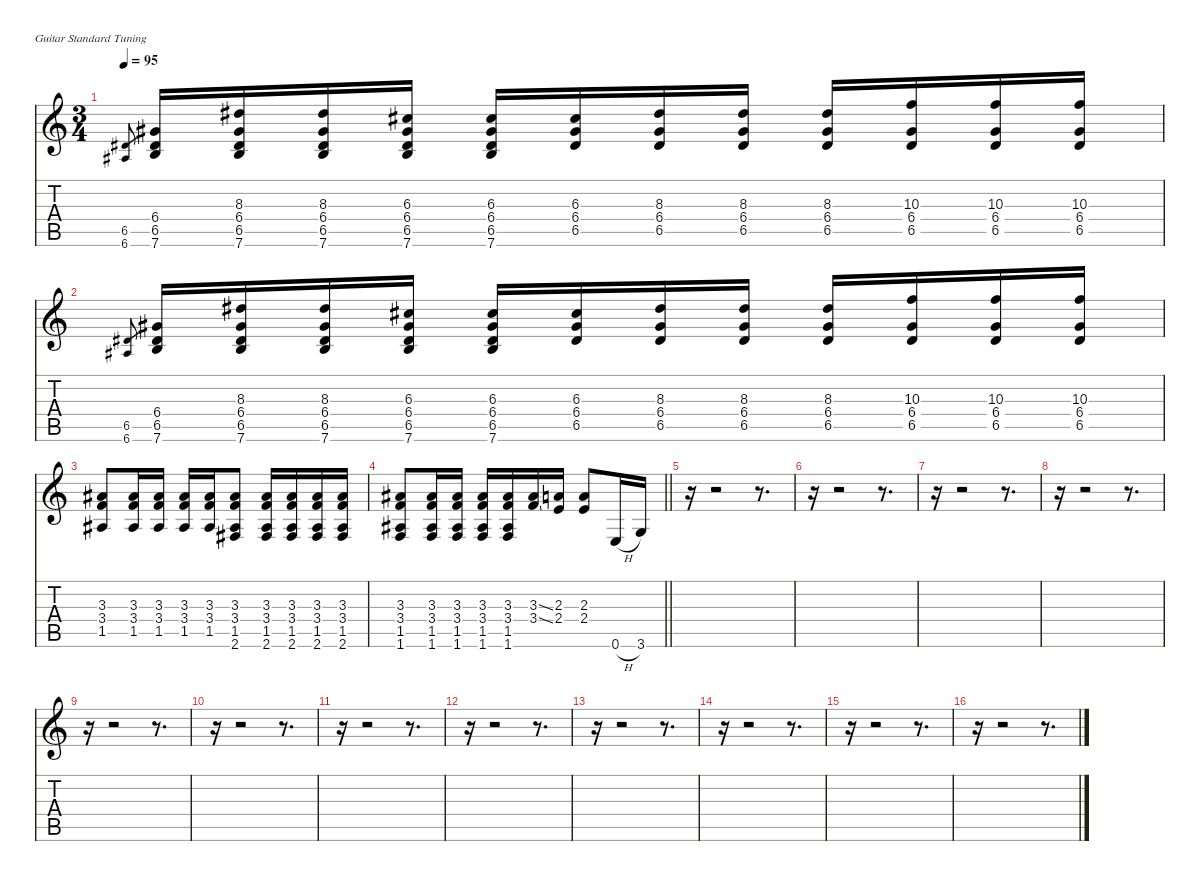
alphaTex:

\defaultSystemsLayout 4
\hideDynamics
\bracketExtendMode nobrackets
\singleTrackTrackNamePolicy hidden
\multiTrackTrackNamePolicy hidden
\firstSystemTrackNameMode fullname
\firstSystemTrackNameOrientation horizontal
\otherSystemsTrackNameOrientation horizontal
\track ("Acoustic Guitar" "s.guit.") {instrument acousticguitarsteel}
\staff {score tabs}
\tuning (E4 B3 G3 D3 A2 E2)
\ts (3 4)
\tempo 95
\clef g2
\ks c
(6.5{acc #} 6.6{acc #}).8{gr dy mf beam Up} (6.4{acc #} 6.5{acc #} 7.6).16{beam Up} (8.3{acc #} 6.4{acc #} 6.5{acc #} 7.6).16{beam Up} (8.3{acc #} 6.4{acc #} 6.5{acc #} 7.6).16{dy mp beam Up} (6.3{acc #} 6.4{acc #} 6.5{acc #} 7.6).16{beam Up} (6.3{acc #} 6.4{acc #} 6.5{acc #} 7.6).16{dy mf beam Up} (6.3{acc #} 6.4{acc #} 6.5{acc #}).16{dy mp beam Up} (8.3{acc #} 6.4{acc #} 6.5{acc #}).16{dy mf beam Up} (8.3{acc #} 6.4{acc #} 6.5{acc #}).16{beam Up} (8.3{acc #} 6.4{acc #} 6.5{acc #}).16{dy mp beam Up} (10.3 6.4{acc #} 6.5{acc #}).16{dy mf beam Up} (10.3 6.4{acc #} 6.5{acc #}).16{beam Up} (10.3 6.4{acc #} 6.5{acc #}).16{beam Up} |
(6.5{acc #} 6.6{acc #}).8{gr beam Up} (6.4{acc #} 6.5{acc #} 7.6).16{beam Up} (8.3{acc #} 6.4{acc #} 6.5{acc #} 7.6).16{beam Up} (8.3{acc #} 6.4{acc #} 6.5{acc #} 7.6).16{dy mp beam Up} (6.3{acc #} 6.4{acc #} 6.5{acc #} 7.6).16{beam Up} (6.3{acc #} 6.4{acc #} 6.5{acc #} 7.6).16{dy mf beam Up} (6.3{acc #} 6.4{acc #} 6.5{acc #}).16{dy mp beam Up} (8.3{acc #} 6.4{acc #} 6.5{acc #}).16{dy mf beam Up} (8.3{acc #} 6.4{acc #} 6.5{acc #}).16{beam Up} (8.3{acc #} 6.4{acc #} 6.5{acc #}).16{dy mp beam Up} (10.3 6.4{acc #} 6.5{acc #}).16{dy mf beam Up} (10.3 6.4{acc #} 6.5{acc #}).16{beam Up} (10.3 6.4{acc #} 6.5{acc #}).16{beam Up} |
(3.3{acc #} 3.4 1.5{acc #}).8{dy f beam Up} (3.3{acc #} 3.4 1.5{acc #}).16{dy mf beam Up} (3.3{acc #} 3.4 1.5{acc #}).16{beam Up} (3.3{acc #} 3.4 1.5{acc #}).16{beam Up} (3.3{acc #} 3.4 1.5{acc #}).16{dy mp beam Up} (3.3{acc #} 3.4 1.5{acc #} 2.6{acc #}).8{dy f beam Up} (3.3{acc #} 3.4 1.5{acc #} 2.6{acc #}).16{dy mf beam Up} (3.3{acc #} 3.4 1.5{acc #} 2.6{acc #}).16{beam Up} (3.3{acc #} 3.4 1.5{acc #} 2.6{acc #}).16{dy mp beam Up} (3.3{acc #} 3.4 1.5{acc #} 2.6{acc #}).16{beam Up} |
\barLineRight lightlight
(3.3{acc #} 3.4 1.5{acc #} 1.6).8{dy f beam Up} (3.3{acc #} 3.4 1.5{acc #} 1.6).16{dy mf beam Up} (3.3{acc #} 3.4 1.5{acc #} 1.6).16{beam Up} (3.3{acc #} 3.4 1.5{acc #} 1.6).16{dy mp beam Up} (3.3{acc #} 3.4 1.5{acc #} 1.6).16{beam Up} (3.3{ss acc #} 3.4{ss}).16{dy ff beam Up} (2.3 2.4).16{beam Up} (2.3 2.4).8{beam Up} 0.6{h}.16{beam Up} 3.6.16{beam Up} |
r.16{beam Down} r.2{beam Down} r.8{d beam Down} |
r.16{beam Down} r.2{beam Down} r.8{d beam Down} |
r.16{beam Down} r.2{beam Down} r.8{d beam Down} |
r.16{beam Down} r.2{beam Down} r.8{d beam Down} |
r.16{beam Down} r.2{beam Down} r.8{d beam Down} |
r.16{beam Down} r.2{beam Down} r.8{d beam Down} |
r.16{beam Down} r.2{beam Down} r.8{d beam Down} |
r.16{beam Down} r.2{beam Down} r.8{d beam Down} |
r.16{beam Down} r.2{beam Down} r.8{d beam Down} |
r.16{beam Down} r.2{beam Down} r.8{d beam Down} |
r.16{beam Down} r.2{beam Down} r.8{d beam Down} |
r.16{beam Down} r.2{beam Down} r.8{d beam Down}
